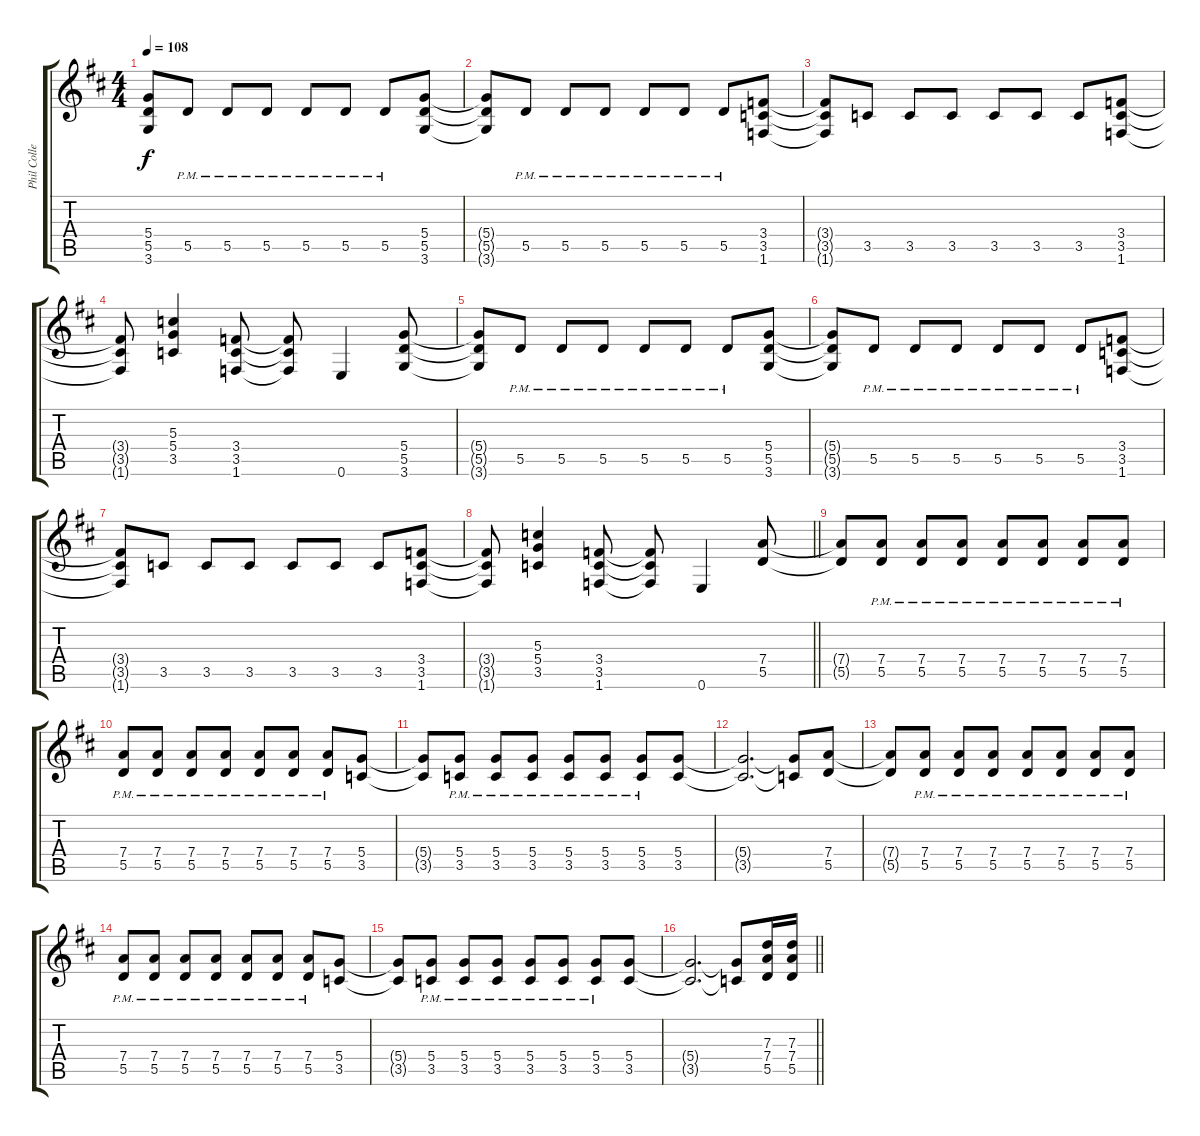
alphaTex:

\track ("Phil Collen" "Phil Colle") {instrument distortionguitar}
\staff {score tabs}
\tuning (E4 B3 G3 D3 A2 E2) {hide}
\ts (4 4)
\tempo 108
\clef g2
\ks d
(5.4{t} 5.5{t} 3.6{t}).8{dy f} 5.5{pm}.8 5.5{pm}.8 5.5{pm}.8 5.5{pm}.8 5.5{pm}.8 5.5{pm}.8 (5.4 5.5 3.6).8 |
(5.4{t} 5.5{t} 3.6{t}).8 5.5{pm}.8 5.5{pm}.8 5.5{pm}.8 5.5{pm}.8 5.5{pm}.8 5.5{pm}.8 (3.4 3.5 1.6).8 |
(3.4{t} 3.5{t} 1.6{t}).8 3.5.8 3.5.8 3.5.8 3.5.8 3.5.8 3.5.8 (3.4 3.5 1.6).8 |
(3.4{t} 3.5{t} 1.6{t}).8 (5.3 5.4 3.5).4 (3.4 3.5 1.6).8 (3.4{t} 3.5{t} 1.6{t}).8 0.6.4 (5.4 5.5 3.6).8 |
(5.4{t} 5.5{t} 3.6{t}).8 5.5{pm}.8 5.5{pm}.8 5.5{pm}.8 5.5{pm}.8 5.5{pm}.8 5.5{pm}.8 (5.4 5.5 3.6).8 |
(5.4{t} 5.5{t} 3.6{t}).8 5.5{pm}.8 5.5{pm}.8 5.5{pm}.8 5.5{pm}.8 5.5{pm}.8 5.5{pm}.8 (3.4 3.5 1.6).8 |
(3.4{t} 3.5{t} 1.6{t}).8 3.5.8 3.5.8 3.5.8 3.5.8 3.5.8 3.5.8 (3.4 3.5 1.6).8 |
\barLineRight lightlight
(3.4{t} 3.5{t} 1.6{t}).8 (5.3 5.4 3.5).4 (3.4 3.5 1.6).8 (3.4{t} 3.5{t} 1.6{t}).8 0.6.4 (7.4 5.5).8 |
(7.4{t} 5.5{t}).8 (7.4{pm} 5.5{pm}).8 (7.4{pm} 5.5{pm}).8 (7.4{pm} 5.5{pm}).8 (7.4{pm} 5.5{pm}).8 (7.4{pm} 5.5{pm}).8 (7.4{pm} 5.5{pm}).8 (7.4{pm} 5.5{pm}).8 |
(7.4{pm} 5.5{pm}).8 (7.4{pm} 5.5{pm}).8 (7.4{pm} 5.5{pm}).8 (7.4{pm} 5.5{pm}).8 (7.4{pm} 5.5{pm}).8 (7.4{pm} 5.5{pm}).8 (7.4{pm} 5.5{pm}).8 (5.4 3.5).8 |
(5.4{t} 3.5{t}).8 (5.4{pm} 3.5{pm}).8 (5.4{pm} 3.5{pm}).8 (5.4{pm} 3.5{pm}).8 (5.4{pm} 3.5{pm}).8 (5.4{pm} 3.5{pm}).8 (5.4{pm} 3.5{pm}).8 (5.4 3.5).8 |
(5.4{t} 3.5{t}).2{d} (5.4{t} 3.5{t}).8 (7.4 5.5).8 |
(7.4{t} 5.5{t}).8 (7.4{pm} 5.5{pm}).8 (7.4{pm} 5.5{pm}).8 (7.4{pm} 5.5{pm}).8 (7.4{pm} 5.5{pm}).8 (7.4{pm} 5.5{pm}).8 (7.4{pm} 5.5{pm}).8 (7.4{pm} 5.5{pm}).8 |
(7.4{pm} 5.5{pm}).8 (7.4{pm} 5.5{pm}).8 (7.4{pm} 5.5{pm}).8 (7.4{pm} 5.5{pm}).8 (7.4{pm} 5.5{pm}).8 (7.4{pm} 5.5{pm}).8 (7.4{pm} 5.5{pm}).8 (5.4 3.5).8 |
(5.4{t} 3.5{t}).8 (5.4{pm} 3.5{pm}).8 (5.4{pm} 3.5{pm}).8 (5.4{pm} 3.5{pm}).8 (5.4{pm} 3.5{pm}).8 (5.4{pm} 3.5{pm}).8 (5.4{pm} 3.5{pm}).8 (5.4 3.5).8 |
\barLineRight lightlight
(5.4{t} 3.5{t}).2{d} (5.4{t} 3.5{t}).8 (7.3 7.4 5.5).16 (7.3 7.4 5.5).16
